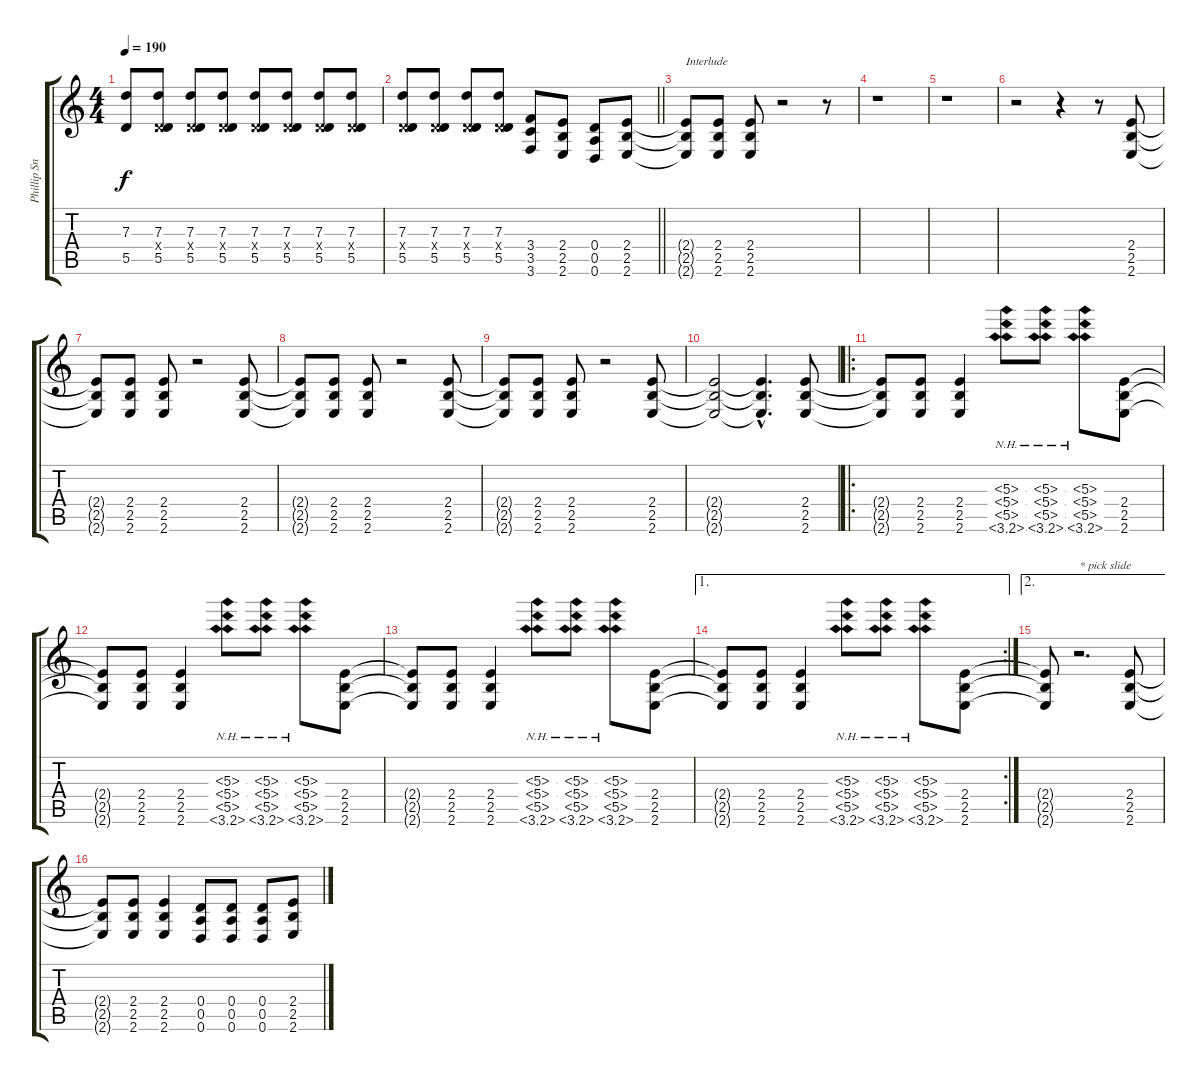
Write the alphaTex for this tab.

\track ("Phillip Sneed | Rhythm" "Phillip Sn") {instrument overdrivenguitar}
\staff {score tabs}
\tuning (E4 B3 G3 D3 A2 D2) {hide}
\ts (4 4)
\tempo 190
\clef g2
\ks c
(7.3{t} 5.5{t}).8{dy f} (7.3 0.4{x} 5.5).8 (7.3 0.4{x} 5.5).8 (7.3 0.4{x} 5.5).8 (7.3 0.4{x} 5.5).8 (7.3 0.4{x} 5.5).8 (7.3 0.4{x} 5.5).8 (7.3 0.4{x} 5.5).8 |
\barLineRight lightlight
(7.3 0.4{x} 5.5).8 (7.3 0.4{x} 5.5).8 (7.3 0.4{x} 5.5).8 (7.3 0.4{x} 5.5).8 (3.4 3.5 3.6).8 (2.4 2.5 2.6).8 (0.4 0.5 0.6).8 (2.4 2.5 2.6).8 |
(2.4{t} 2.5{t} 2.6{t}).8{txt "Interlude"} (2.4 2.5 2.6).8 (2.4 2.5 2.6).8 r.2 r.8 |
r.1 |
r.1 |
r.2 r.4 r.8 (2.4 2.5 2.6).8 |
(2.4{t} 2.5{t} 2.6{t}).8 (2.4 2.5 2.6).8 (2.4 2.5 2.6).8 r.2 (2.4 2.5 2.6).8 |
(2.4{t} 2.5{t} 2.6{t}).8 (2.4 2.5 2.6).8 (2.4 2.5 2.6).8 r.2 (2.4 2.5 2.6).8 |
(2.4{t} 2.5{t} 2.6{t}).8 (2.4 2.5 2.6).8 (2.4 2.5 2.6).8 r.2 (2.4 2.5 2.6).8 |
(2.4{t} 2.5{t} 2.6{t}).2 (2.4{hac t} 2.5{hac t} 2.6{hac t}).4{d} (2.4 2.5 2.6).8 |
\ro
(2.4{t} 2.5{t} 2.6{t}).8 (2.4 2.5 2.6).8 (2.4 2.5 2.6).4 (5.3{nh} 5.4{nh} 5.5{nh} 3.6{nh}).8 (5.3{nh} 5.4{nh} 5.5{nh} 3.6{nh}).8 (5.3{nh} 5.4{nh} 5.5{nh} 3.6{nh}).8 (2.4 2.5 2.6).8 |
(2.4{t} 2.5{t} 2.6{t}).8 (2.4 2.5 2.6).8 (2.4 2.5 2.6).4 (5.3{nh} 5.4{nh} 5.5{nh} 3.6{nh}).8 (5.3{nh} 5.4{nh} 5.5{nh} 3.6{nh}).8 (5.3{nh} 5.4{nh} 5.5{nh} 3.6{nh}).8 (2.4 2.5 2.6).8 |
(2.4{t} 2.5{t} 2.6{t}).8 (2.4 2.5 2.6).8 (2.4 2.5 2.6).4 (5.3{nh} 5.4{nh} 5.5{nh} 3.6{nh}).8 (5.3{nh} 5.4{nh} 5.5{nh} 3.6{nh}).8 (5.3{nh} 5.4{nh} 5.5{nh} 3.6{nh}).8 (2.4 2.5 2.6).8 |
\ae 1
\rc 2
(2.4{t} 2.5{t} 2.6{t}).8 (2.4 2.5 2.6).8 (2.4 2.5 2.6).4 (5.3{nh} 5.4{nh} 5.5{nh} 3.6{nh}).8 (5.3{nh} 5.4{nh} 5.5{nh} 3.6{nh}).8 (5.3{nh} 5.4{nh} 5.5{nh} 3.6{nh}).8 (2.4 2.5 2.6).8 |
\ae 2
(2.4{t} 2.5{t} 2.6{t}).8 r.2{d txt "* pick slide"} (2.4 2.5 2.6).8 |
(2.4{t} 2.5{t} 2.6{t}).8 (2.4 2.5 2.6).8 (2.4 2.5 2.6).4 (0.4 0.5 0.6).8 (0.4 0.5 0.6).8 (0.4 0.5 0.6).8 (2.4 2.5 2.6).8
